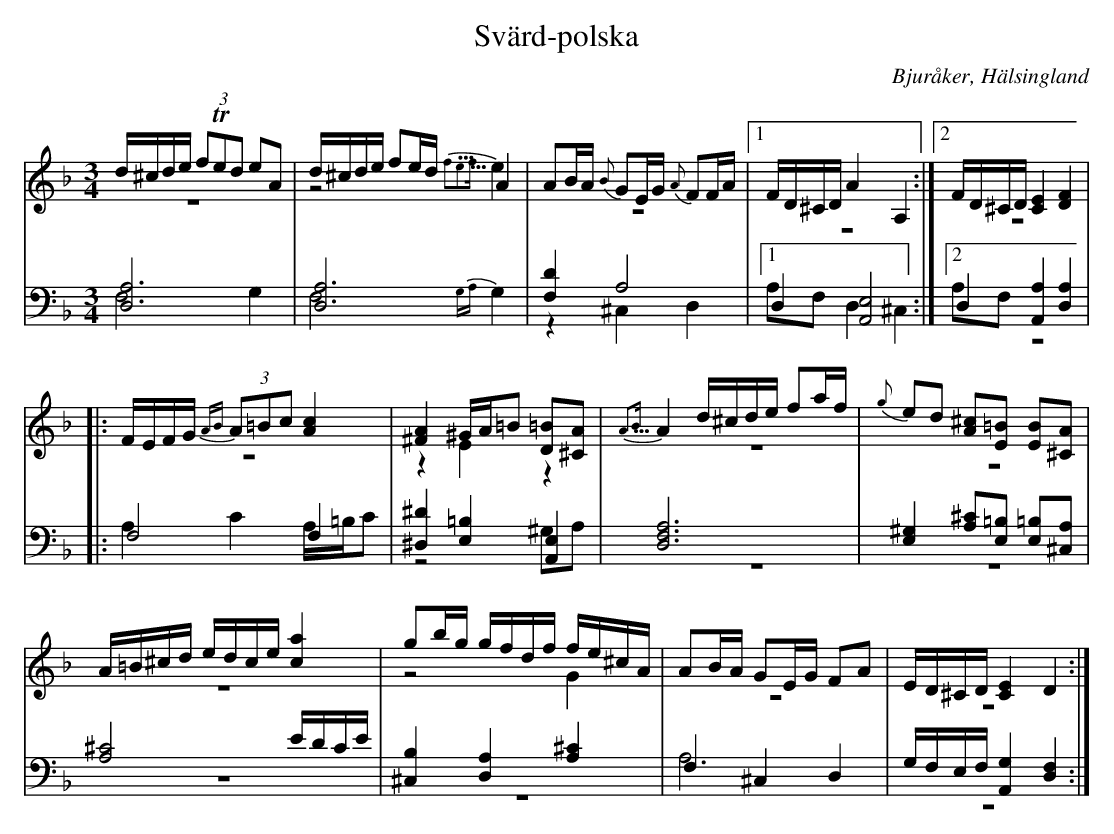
X:1
T: Svärd-polska
O: Bjuråker, Hälsingland
M: 3/4
L: 1/8
K: Dm
V:1
V:2 merge
V:3
V:4 merge
V:1
d/^c/d/e/ (3fTed eA|d/^c/d/e/ fe/d/ A2|AB/A/ {B}GE/G/ {A}FF/A/|1 F/D/^C/D/ A2 A,2:|2 F/D/^C/D/ [C2E2] [D2F2]|
|:F/E/F/G/ (3{AB}A=Bc [A2c2]|[^F2A2] ^G/A/=B [D=B][^CA]|{A5/4B}A2 d/^c/d/e/ fa/f/|{g}ed [A^c][E=B] [EB][^CA]|
A/=B/^c/d/ e/d/c/e/ [c2a2]|gb/g/ g/f/d/f/ f/e/^c/A/|AB/A/ GE/G/ FA|E/D/^C/D/ [C2E2] D2:|
V:2
z6|z4 {f5/4e5/4f}e2|z6|1 z6:|2 z6|
|:z6|z2 E2 z2|z6|z6|
z6|z4 G2|z6|z6:|
V:3 clef=bass
[D,6A,6]|[D,6A,6]|[F,2D2] A,4|1 D,2 [A,,4E,4]:|2 D,2 [A,,2A,2] [D,2A,2]|
|:F,4 F,2|[^D,2^D2] [E,2=B,2] [A,,2E,2]|[D,6F,6A,6]|[E,2^G,2] [A,^C][E,=B,] [E,=B,][^C,A,]|
[A,4^C4] E/D/C/E/|[^C,2B,2]  [D,2A,2] [A,2^C2]|F,2 ^C,2 D,2|G,/F,/E,/F,/ [A,,2G,2] [D,2F,2]:|
V:4 clef=bass
F,4 G,2|F,4 {G,A,}G,2|z2 ^C,2 D,2|1 A,F, D,2 ^C,2:|2 A,F,  z4|
|:A,2 C2 A,/=B,/C|z4 ^G,A,|z6|z6|
z6|z6|A,6|z6:|
